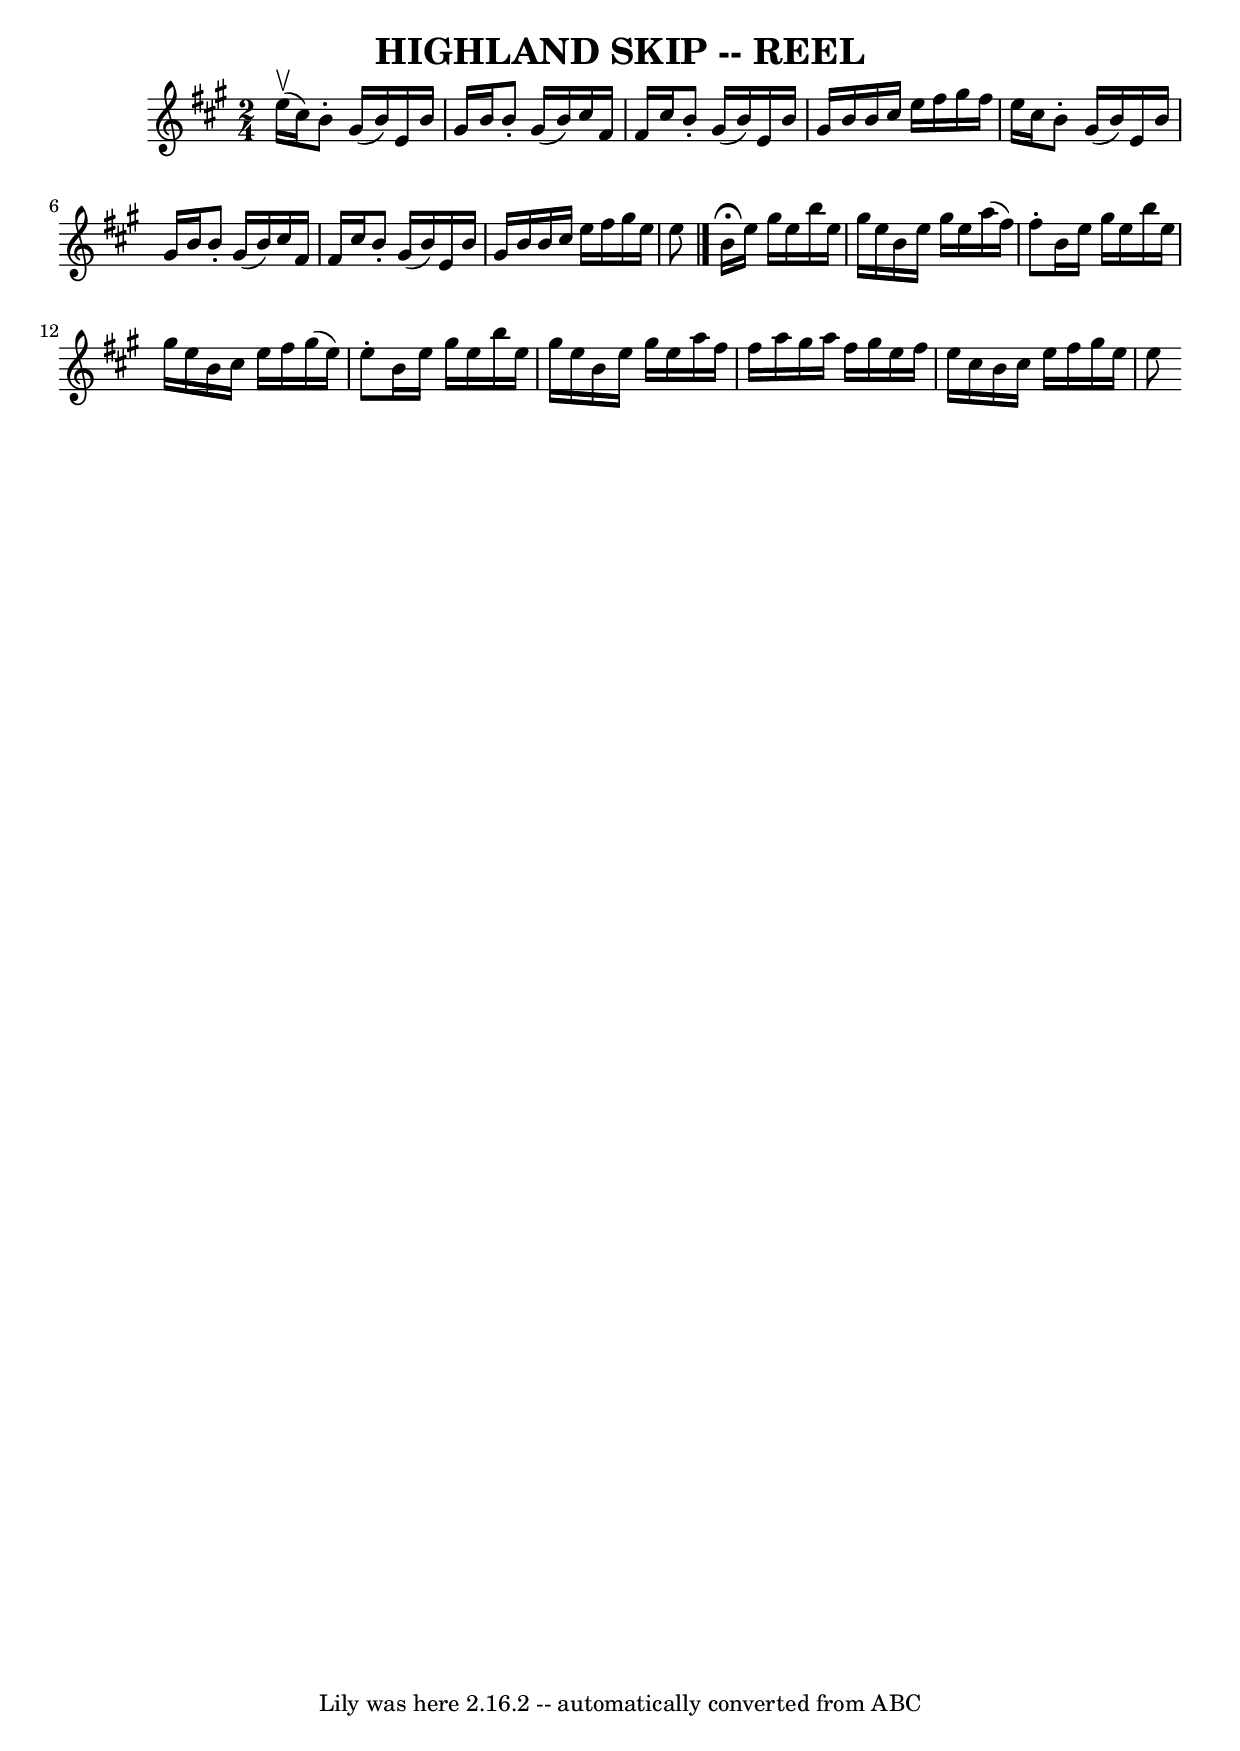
\version "2.16.2"
\include "Mammoth.ily"
\header {
  %% book = "Ryan's Mammoth Collection of Fiddle Tunes"
  crossRefNumber = "1"
  footnotes = ""
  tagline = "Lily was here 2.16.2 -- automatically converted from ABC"
  title = "HIGHLAND SKIP -- REEL"

}
voicedefault =  {


  \time 2/4 
  \key e \mixolydian
  e''16 (^\upbow cis''16)   |
  
  b'8 -. gis'16 (b'16) e'16 b'16 gis'16 b'16    |
  b'8 -. gis'16 (b'16) cis''16 fis'16 fis'16 cis''16    |
  
  b'8 -. gis'16 (b'16) e'16 b'16 gis'16 b'16    |
  
  b'16 cis''16 e''16 fis''16 gis''16 fis''16 e''16 cis''16   
  |
  b'8 -. gis'16 (b'16) e'16 b'16 gis'16 b'16    
  |
  b'8 -. gis'16 (b'16) cis''16 fis'16 fis'16    
  cis''16    |
  b'8 -. gis'16 (b'16) e'16 b'16 gis'16    
  b'16    |
  b'16 cis''16 e''16 fis''16 gis''16 e''16    
  e''8    \bar "|." b'16^\fermata e''16 gis''16 e''16 b''16    
  e''16 gis''16 e''16    |
  b'16 e''16 gis''16 e''16    
  a''16 (fis''16) fis''8 -.   |
  b'16 e''16 gis''16    
  e''16 b''16 e''16 gis''16 e''16    |
  b'16 cis''16    
  e''16 fis''16 gis''16 (e''16) e''8 -.   |
  b'16    
  e''16 gis''16 e''16 b''16 e''16 gis''16 e''16    |
  
  b'16 e''16 gis''16 e''16 a''16 fis''16 fis''16 a''16    
  |
  gis''16 a''16 fis''16 gis''16 e''16 fis''16 e''16  
  cis''16    |
  b'16 cis''16 e''16 fis''16 gis''16 e''16 
  e''8    

}

\score{
  <<

    \context Staff="default"
    {
      \voicedefault 
      
    }

  >>
  \layout {
    
  }
  \midi {
  }

}
